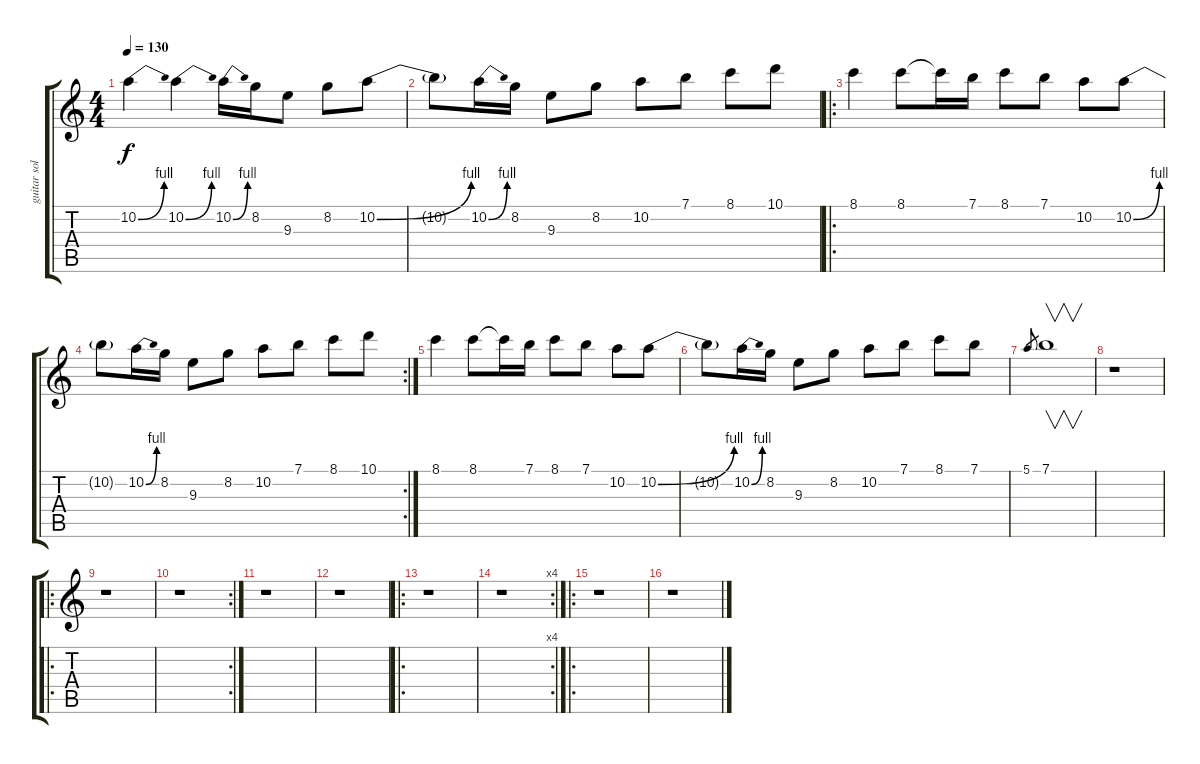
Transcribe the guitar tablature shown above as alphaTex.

\track ("guitar solo" "guitar sol") {instrument distortionguitar}
\staff {score tabs}
\tuning (E4 B3 G3 D3 A2 E2) {hide}
\ts (4 4)
\tempo 130
\clef g2
\ks c
10.2{be (bend 0 0 60 4)}.4{dy f} 10.2{be (bend 0 0 60 4)}.4 10.2{be (bend 0 0 60 4)}.16 8.2.16 9.3.8 8.2.8 10.2{be (bend 0 0 60 4)}.8 |
10.2{t}.8 10.2{be (bend 0 0 60 4)}.16 8.2.16 9.3.8 8.2.8 10.2.8 7.1.8 8.1.8 10.1.8 |
\ro
8.1.4 8.1.8 8.1{t}.16 7.1.16 8.1.8 7.1.8 10.2.8 10.2{be (bend 0 0 60 4)}.8 |
\rc 2
10.2{t}.8 10.2{be (bend 0 0 60 4)}.16 8.2.16 9.3.8 8.2.8 10.2.8 7.1.8 8.1.8 10.1.8 |
8.1.4 8.1.8 8.1{t}.16 7.1.16 8.1.8 7.1.8 10.2.8 10.2{be (bend 0 0 60 4)}.8 |
10.2{t}.8 10.2{be (bend 0 0 60 4)}.16 8.2.16 9.3.8 8.2.8 10.2.8 7.1.8 8.1.8 7.1.8 |
5.1.8{gr} 7.1.1{v} |
r.1 |
\ro
r.1 |
\rc 2
r.1 |
r.1 |
r.1 |
\ro
r.1 |
\rc 4
r.1 |
\ro
r.1 |
r.1
